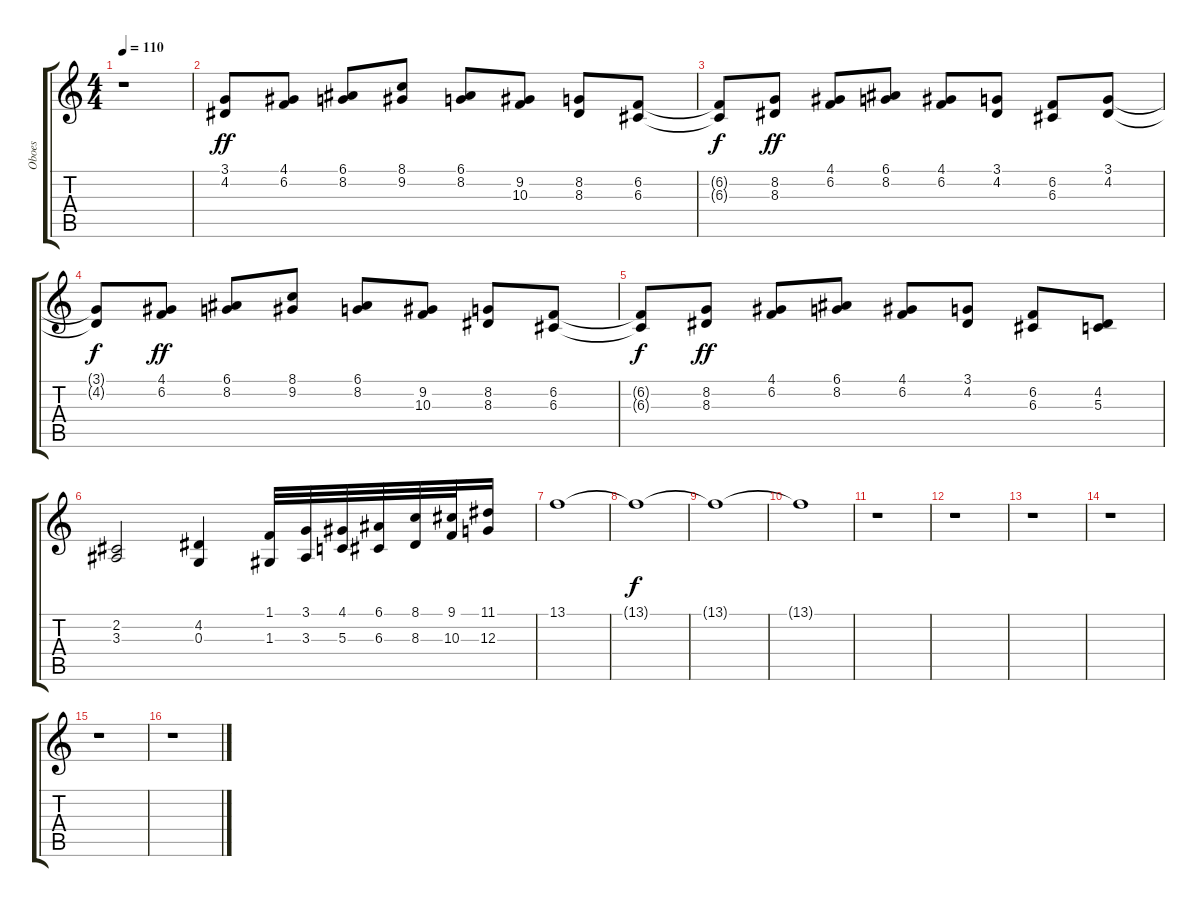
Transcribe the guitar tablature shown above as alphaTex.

\track ("Oboes               " "Oboes     ") {instrument oboe}
\staff {score tabs}
\tuning (E4 B3 G3 D3 A2 E2) {hide}
\ts (4 4)
\tempo 110
\clef g2
\ks c
r.1{dy f} |
(3.1 4.2).8{dy ff} (4.1 6.2).8 (6.1 8.2).8 (8.1 9.2).8 (6.1 8.2).8 (9.2 10.3).8 (8.2 8.3).8 (6.2 6.3).8 |
(6.2{t} 6.3{t}).8{dy f} (8.2 8.3).8{dy ff} (4.1 6.2).8 (6.1 8.2).8 (4.1 6.2).8 (3.1 4.2).8 (6.2 6.3).8 (3.1 4.2).8 |
(3.1{t} 4.2{t}).8{dy f} (4.1 6.2).8{dy ff} (6.1 8.2).8 (8.1 9.2).8 (6.1 8.2).8 (9.2 10.3).8 (8.2 8.3).8 (6.2 6.3).8 |
(6.2{t} 6.3{t}).8{dy f} (8.2 8.3).8{dy ff} (4.1 6.2).8 (6.1 8.2).8 (4.1 6.2).8 (3.1 4.2).8 (6.2 6.3).8 (4.2 5.3).8 |
(2.2 3.3).2 (4.2 0.3).4 (1.1 1.3).32 (3.1 3.3).32 (4.1 5.3).32 (6.1 6.3).32 (8.1 8.3).32 (9.1 10.3).32 (11.1 12.3).16 |
13.1.1 |
13.1{t}.1{dy f} |
13.1{t}.1 |
13.1{t}.1 |
r.1 |
r.1 |
r.1 |
r.1 |
r.1 |
r.1
